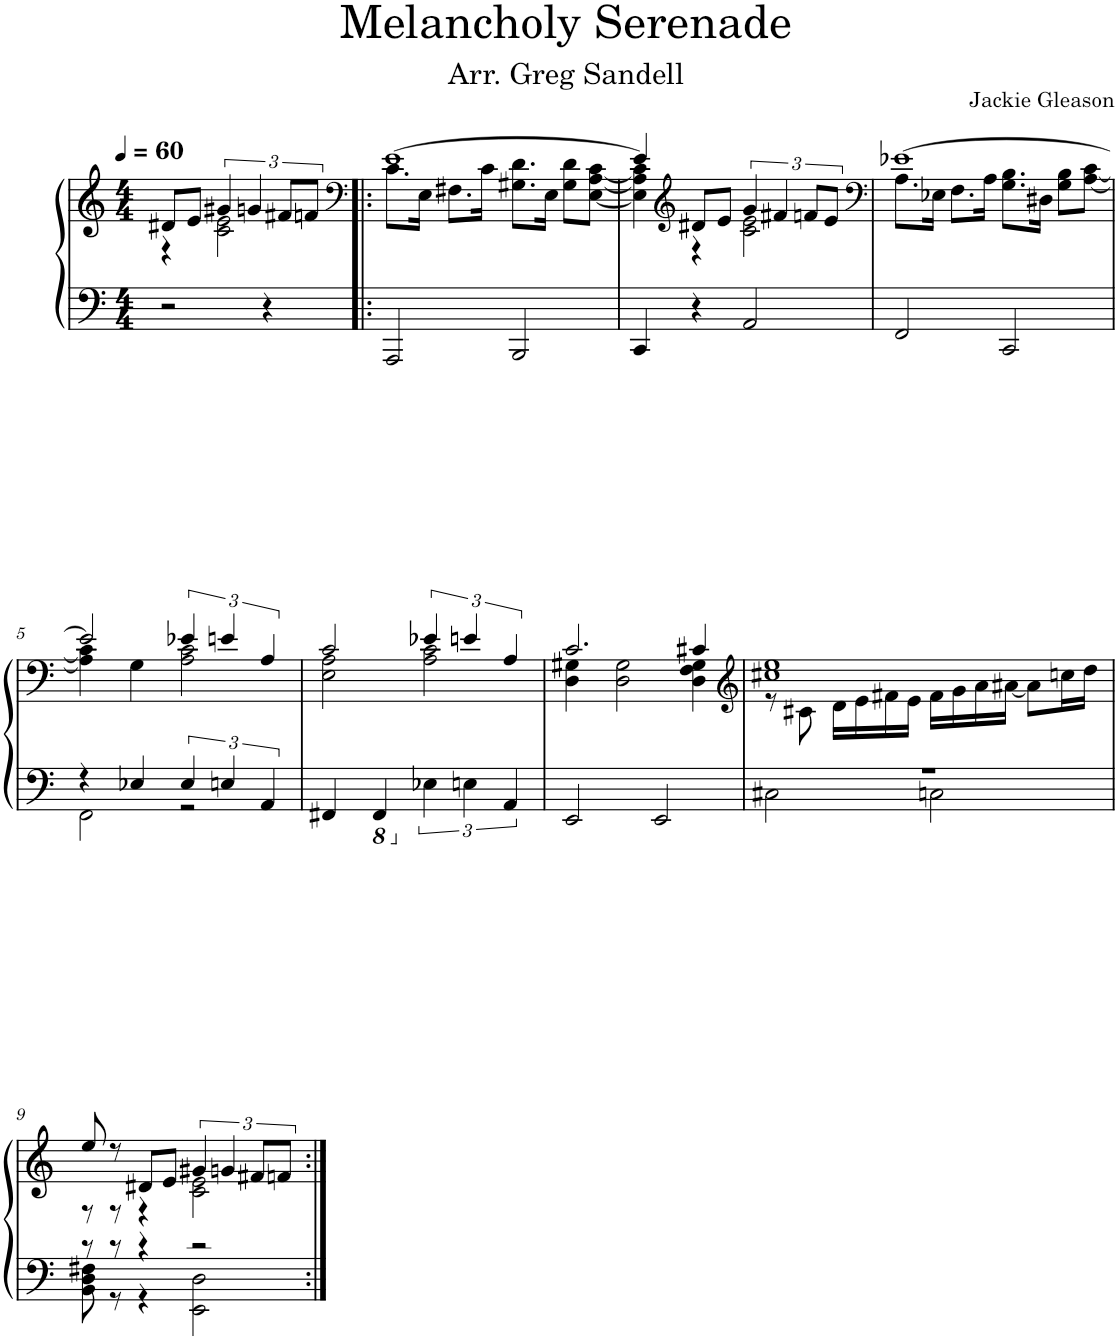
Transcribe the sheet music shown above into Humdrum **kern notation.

**kern	**kern
*part1	*part1
*staff2	*staff1
*I"Piano	*
*I'Pno.	*
*clefF4	*clefG2
*k[]	*k[]
*M4/4	*M4/4
*MM60	*MM60
=1	=1
*	*^
2r	8d#X/L	4r
.	8e/J	.
.	6g#X/	2c\ 2e\
.	6gn/	.
4r	.	.
.	12f#X/L	.
.	12fn/J	.
=2!|:	=2!|:	=2!|:
*	*clefF4	*
2AAA/	[1e	8.c\L
.	.	16E\Jk
.	.	8.F#X\L
.	.	16c\Jk
2BBB/	.	8.G#X\ 8.d\L
.	.	16E\Jk
.	.	8G#\ 8d\L
.	.	[8E\ [8A\ [8c\J
=3	=3	=3
4CC/	4e/]	4E\] 4A\] 4c\]
*	*clefG2	*
4r	8d#X/L	4r
.	8e/J	.
2AA/	6g/	2c\ 2e\
.	6f#X/	.
.	12fn/L	.
.	12e/J	.
=4	=4	=4
*	*clefF4	*
2FF/	[1e-X	8.A\L
.	.	16E-X\Jk
.	.	8.F\L
.	.	16A\Jk
2CC/	.	8.G\ 8.B\L
.	.	16D#X\Jk
.	.	8G\ 8B\L
.	.	[8A\ [8c\J
!!LO:LB:g=z	!!
=5	=5	=5
*^	*	*
4r	2FF\	2e-/]	4A\] 4c\]
4E-X/	.	.	4G\
6E-/	2r	6e-X/	2A\ 2c\
6En/	.	6en/	.
6AA/	.	6A/	.
*v	*v	*	*
=6	=6	=6
4FF#X/	2c/	2E\ 2A\
*8ba	*	*
4FFF#/	.	.
*X8ba	*	*
6E-X\	6e-X/	2A\ 2c\
6En\	6en/	.
6AA/	6A/	.
=7	=7	=7
2EE/	2.c/	4D\ 4G#X\
.	.	2D\ 2G#\
2EE/	.	.
.	4c#X/	4D\ 4F\ 4G#\
=8	=8	=8
*	*clefG2	*
*^	*	*
1r	2C#X\	1cc#X 1ee	8r
.	.	.	8c#X\
.	.	.	16d\LL
.	.	.	16e\
.	.	.	16f#X\
.	.	.	16e\JJ
.	2Cn\	.	16f#\LL
.	.	.	16g\
.	.	.	16a\
.	.	.	[16a#X\JJ
.	.	.	8a#\L]
.	.	.	16ccn\L
.	.	.	16dd\JJ
!!LO:LB:g=z	!!
=9	=9	=9	=9
8r	8BB\ 8D\ 8F#X\	8ee/	8r
8r	8r	8r	8r
4r	4r	8d#X/L	4r
.	.	8e/J	.
2r	2EE\ 2D\	6g#X/	2c\ 2e\
.	.	6gn/	.
.	.	12f#X/L	.
.	.	12fn/J	.
*v	*v	*	*
*	*v	*v
=:|!	=:|!
*-	*-
